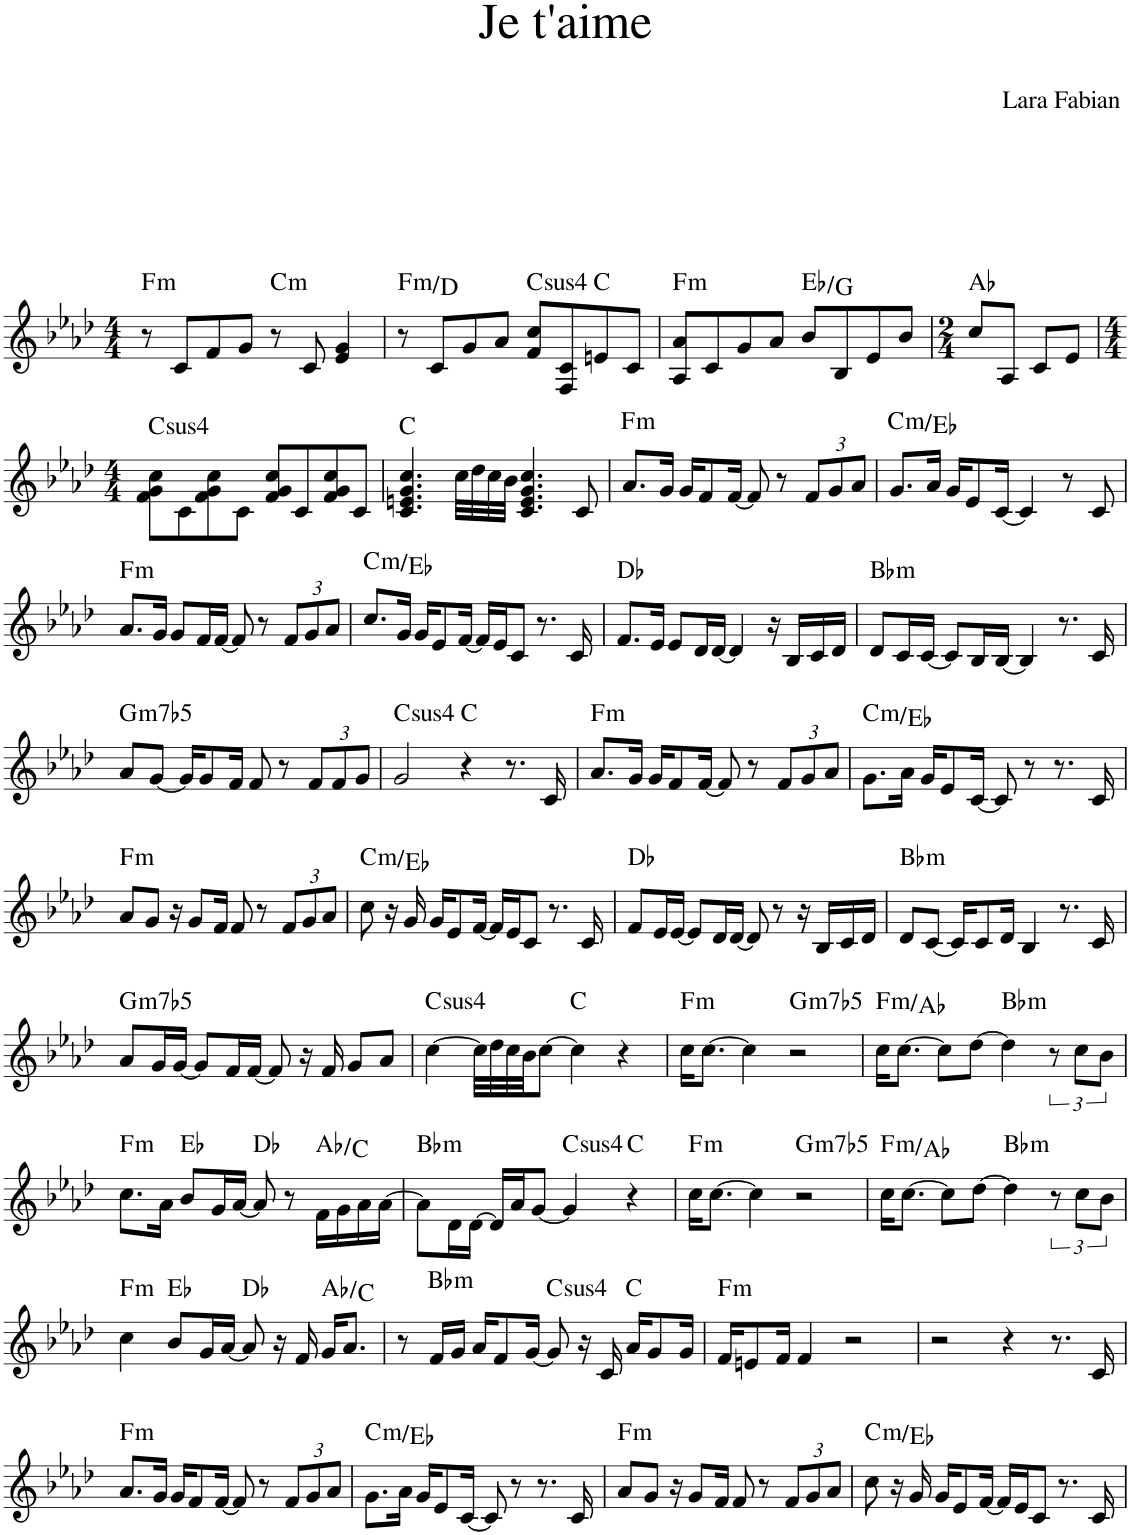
**kern	**harte
*part1	*part1
*staff1	*
*I"Piano	*
*I'Pno.	*
*clefG2	*
*k[b-e-a-d-]	*
*M4/4	*
=1	=1
!	!LO:H:kt=m
8r	F:min
8c/L	.
8f/	.
8g/J	.
!	!LO:H:kt=m
8r	C:min
8c/	.
4e-/ 4g/	.
=2	=2
!	!LO:H:kt=m
8r	F:min/6
8c/L	.
8g/	.
8a-/J	.
!	!LO:H:kt=4
8f/ 8cc/L	C:sus4
8F/ 8c/	.
8en/	C:maj
8c/J	.
=3	=3
!	!LO:H:kt=m
8A-/ 8a-/L	F:min
8c/	.
8g/	.
8a-/J	.
8b-/L	Eb:maj/3
8B-/	.
8e-/	.
8b-/J	.
=4	=4
*M2/4	*
8cc/L	Ab:maj
8A-/J	.
8c/L	.
8e-/J	.
!!LO:LB:g=z
=5	=5
*M4/4	*
!	!LO:H:kt=4
8f\ 8g\ 8cc\L	C:sus4
8c\	.
8f\ 8g\ 8cc\	.
8c\J	.
8f/ 8g/ 8cc/L	.
8c/	.
8f/ 8g/ 8cc/	.
8c/J	.
=6	=6
4.c/ 4.en/ 4.g/ 4.cc/	C:maj
32cc\LLL	.
32dd-\	.
32cc\	.
32b-\JJJ	.
4.c/ 4.e/ 4.g/ 4.cc/	.
8c/	.
=7	=7
!	!LO:H:kt=m
8.a-/L	F:min
16g/Jk	.
16g/KL	.
8f/	.
[16f/Jk	.
8f/]	.
8r	.
*Xbrackettup	*
12f/L	.
12g/	.
12a-/J	.
=8	=8
!	!LO:H:kt=m
8.g/L	C:min/b3
16a-/Jk	.
16g/KL	.
8e-/	.
[16c/Jk	.
4c/]	.
8r	.
8c/	.
!!LO:LB:g=z
=9	=9
!	!LO:H:kt=m
8.a-/L	F:min
16g/Jk	.
8g/L	.
16f/L	.
[16f/JJ	.
8f/]	.
8r	.
12f/L	.
12g/	.
12a-/J	.
=10	=10
!	!LO:H:kt=m
8.cc/L	C:min/b3
16g/Jk	.
16g/KL	.
8e-/	.
[16f/Jk	.
16f/LL]	.
16e-/J	.
8c/J	.
8.r	.
16c/	.
=11	=11
8.f/L	Db:maj
16e-/Jk	.
8e-/L	.
16d-/L	.
[16d-/JJ	.
4d-/]	.
16r	.
16B-/LL	.
16c/	.
16d-/JJ	.
=12	=12
!	!LO:H:kt=m
8d-/L	Bb:min
16c/L	.
[16c/JJ	.
8c/L]	.
16B-/L	.
[16B-/JJ	.
4B-/]	.
8.r	.
16c/	.
!!LO:LB:g=z
=13	=13
!	!LO:H:kt=m7b5
8a-/L	G:hdim7
[8g/J	.
16g/KL]	.
8g/	.
16f/Jk	.
8f/	.
8r	.
12f/L	.
12f/	.
12g/J	.
=14	=14
!	!LO:H:kt=4
2g/	C:sus4
4r	C:maj
8.r	.
16c/	.
=15	=15
!	!LO:H:kt=m
8.a-/L	F:min
16g/Jk	.
16g/KL	.
8f/	.
[16f/Jk	.
8f/]	.
8r	.
12f/L	.
12g/	.
12a-/J	.
=16	=16
!	!LO:H:kt=m
8.g\L	C:min/b3
16a-\Jk	.
16g/KL	.
8e-/	.
[16c/Jk	.
8c/]	.
8r	.
8.r	.
16c/	.
!!LO:LB:g=z
=17	=17
!	!LO:H:kt=m
8a-/L	F:min
8g/J	.
16r	.
8g/L	.
16f/Jk	.
8f/	.
8r	.
12f/L	.
12g/	.
12a-/J	.
=18	=18
!	!LO:H:kt=m
8cc\	C:min/b3
16r	.
16g/	.
16g/KL	.
8e-/	.
[16f/Jk	.
16f/LL]	.
16e-/J	.
8c/J	.
8.r	.
16c/	.
=19	=19
8f/L	Db:maj
16e-/L	.
[16e-/JJ	.
8e-/L]	.
16d-/L	.
[16d-/JJ	.
8d-/]	.
8r	.
16r	.
16B-/LL	.
16c/	.
16d-/JJ	.
=20	=20
!	!LO:H:kt=m
8d-/L	Bb:min
[8c/J	.
16c/KL]	.
8c/	.
16d-/Jk	.
4B-/	.
8.r	.
16c/	.
!!LO:LB:g=z
=21	=21
!	!LO:H:kt=m7b5
8a-/L	G:hdim7
16g/L	.
[16g/JJ	.
8g/L]	.
16f/L	.
[16f/JJ	.
8f/]	.
16r	.
16f/	.
8g/L	.
8a-/J	.
=22	=22
!	!LO:H:kt=4
[4cc\	C:sus4
32cc\LLL]	.
32dd-\	.
32cc\	.
32b-\JJ	.
[8cc\J	.
4cc\]	C:maj
4r	.
=23	=23
!	!LO:H:kt=m
16cc\KL	F:min
[8.cc\J	.
4cc\]	.
!	!LO:H:kt=m7b5
2r	G:hdim7
=24	=24
!	!LO:H:kt=m
16cc\KL	F:min/b3
[8.cc\J	.
8cc\L]	.
[8dd-\J	.
!	!LO:H:kt=m
4dd-\]	Bb:min
*brackettup	*
12r	.
12cc\L	.
12b-\J	.
!!LO:LB:g=z
=25	=25
!	!LO:H:kt=m
8.cc\L	F:min
16a-\Jk	.
8b-/L	Eb:maj
16g/L	.
[16a-/JJ	.
8a-/]	Db:maj
8r	.
16f\LL	Ab:maj/3
16g\	.
16a-\	.
[16a-\JJ	.
=26	=26
!	!LO:H:kt=m
8a-\L]	Bb:min
16d-\L	.
[16d-\JJ	.
16d-/LL]	.
16a-/J	.
[8g/J	.
!	!LO:H:kt=4
4g/]	C:sus4
4r	C:maj
=27	=27
!	!LO:H:kt=m
16cc\KL	F:min
[8.cc\J	.
4cc\]	.
!	!LO:H:kt=m7b5
2r	G:hdim7
=28	=28
!	!LO:H:kt=m
16cc\KL	F:min/b3
[8.cc\J	.
8cc\L]	.
[8dd-\J	.
!	!LO:H:kt=m
4dd-\]	Bb:min
12r	.
12cc\L	.
12b-\J	.
!!LO:LB:g=z
=29	=29
!	!LO:H:kt=m
4cc\	F:min
8b-/L	Eb:maj
16g/L	.
[16a-/JJ	.
8a-/]	Db:maj
16r	.
16f/	.
16g/KL	Ab:maj/3
8.a-/J	.
=30	=30
8r	.
!	!LO:H:kt=m
16f/LL	Bb:min
16g/JJ	.
16a-/KL	.
8f/	.
[16g/Jk	.
!	!LO:H:kt=4
8g/]	C:sus4
16r	.
16c/	.
16a-/KL	C:maj
8g/	.
16g/Jk	.
=31	=31
!	!LO:H:kt=m
16f/KL	F:min
8en/	.
16f/Jk	.
4f/	.
2r	.
=32	=32
2r	.
4r	.
8.r	.
16c/	.
!!LO:LB:g=z
=33	=33
!	!LO:H:kt=m
8.a-/L	F:min
16g/Jk	.
16g/KL	.
8f/	.
[16f/Jk	.
8f/]	.
8r	.
*Xbrackettup	*
12f/L	.
12g/	.
12a-/J	.
=34	=34
!	!LO:H:kt=m
8.g\L	C:min/b3
16a-\Jk	.
16g/KL	.
8e-/	.
[16c/Jk	.
8c/]	.
8r	.
8.r	.
16c/	.
=35	=35
!	!LO:H:kt=m
8a-/L	F:min
8g/J	.
16r	.
8g/L	.
16f/Jk	.
8f/	.
8r	.
12f/L	.
12g/	.
12a-/J	.
=36	=36
!	!LO:H:kt=m
8cc\	C:min/b3
16r	.
16g/	.
16g/KL	.
8e-/	.
[16f/Jk	.
16f/LL]	.
16e-/J	.
8c/J	.
8.r	.
16c/	.
=	=
*-	*-
